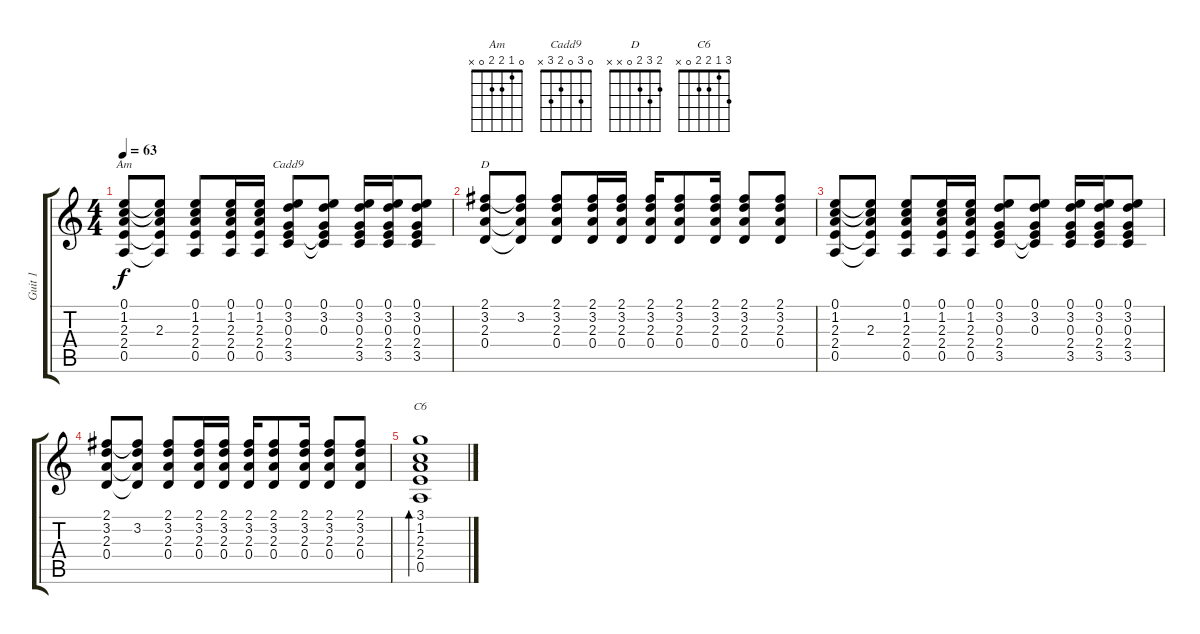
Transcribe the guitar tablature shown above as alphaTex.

\track ("Guit 1" "Guit 1") {instrument acousticguitarsteel}
\staff {score tabs}
\tuning (E4 B3 G3 D3 A2 E2) {hide}
\chord ("Am" 0 1 2 2 0 x)
\chord ("Cadd9" 0 3 0 2 3 x)
\chord ("D" 2 3 2 0 x x)
\chord ("C6" 3 1 2 2 0 x)
\ts (4 4)
\tempo 63
\clef g2
\ks c
(0.1 1.2 2.3 2.4 0.5).8{ch "Am" dy f} (0.1{t} 1.2{t} 2.3 2.4{t} 0.5{t}).8 (0.1 1.2 2.3 2.4 0.5).8 (0.1 1.2 2.3 2.4 0.5).16 (0.1 1.2 2.3 2.4 0.5).16 (0.1 3.2 0.3 2.4 3.5).8{ch "Cadd9"} (0.1 3.2 0.3 2.4{t} 3.5{t}).8 (0.1 3.2 0.3 2.4 3.5).16 (0.1 3.2 0.3 2.4 3.5).16 (0.1 3.2 0.3 2.4 3.5).8 |
(2.1 3.2 2.3 0.4).8{ch "D"} (2.1{t} 3.2 2.3{t} 0.4{t}).8 (2.1 3.2 2.3 0.4).8 (2.1 3.2 2.3 0.4).16 (2.1 3.2 2.3 0.4).16 (2.1 3.2 2.3 0.4).16 (2.1 3.2 2.3 0.4).8 (2.1 3.2 2.3 0.4).16 (2.1 3.2 2.3 0.4).8 (2.1 3.2 2.3 0.4).8 |
(0.1 1.2 2.3 2.4 0.5).8 (0.1{t} 1.2{t} 2.3 2.4{t} 0.5{t}).8 (0.1 1.2 2.3 2.4 0.5).8 (0.1 1.2 2.3 2.4 0.5).16 (0.1 1.2 2.3 2.4 0.5).16 (0.1 3.2 0.3 2.4 3.5).8 (0.1 3.2 0.3 2.4{t} 3.5{t}).8 (0.1 3.2 0.3 2.4 3.5).16 (0.1 3.2 0.3 2.4 3.5).16 (0.1 3.2 0.3 2.4 3.5).8 |
(2.1 3.2 2.3 0.4).8 (2.1{t} 3.2 2.3{t} 0.4{t}).8 (2.1 3.2 2.3 0.4).8 (2.1 3.2 2.3 0.4).16 (2.1 3.2 2.3 0.4).16 (2.1 3.2 2.3 0.4).16 (2.1 3.2 2.3 0.4).8 (2.1 3.2 2.3 0.4).16 (2.1 3.2 2.3 0.4).8 (2.1 3.2 2.3 0.4).8 |
(3.1 1.2 2.3 2.4 0.5).1{bd 480 ch "C6"}
